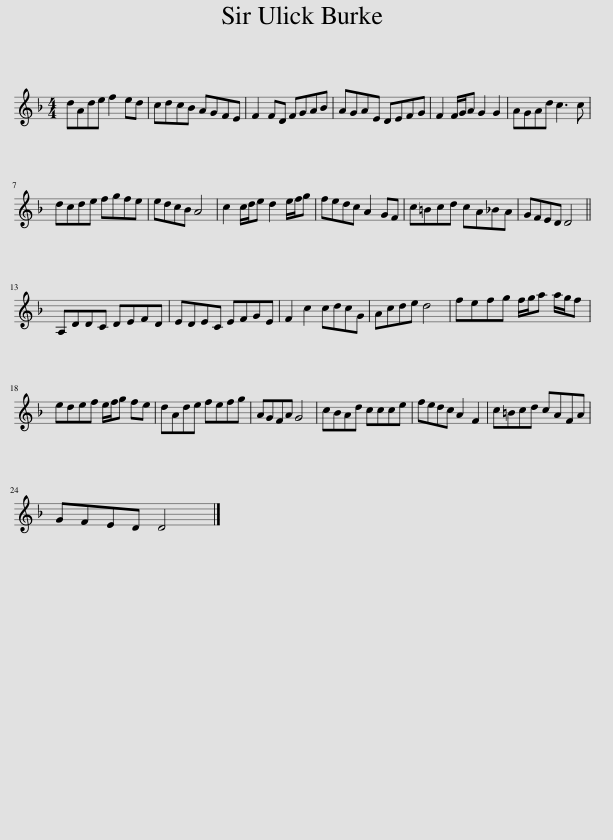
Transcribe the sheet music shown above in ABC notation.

X:1
L:1/8
M:4/4
I:linebreak $
K:Dmin
V:1 treble
V:1
 dAde f2 ed | cdcB AGFE | F2 FD FGAB | AGAE DEFG | F2 F/G/A G2 G2 | %5
 AGAd c3 c |$ dcde fgfe | edcB A4 | c2 c/d/e d2 e/f/g | fedc A2 GF | %10
 c=Bcd cA_BA | GFED D4 ||$ A,DDC DEFD | EDEC EFGE | F2 c2 cdcG | %15
 Acde d4 | fefg f/g/a a/g/f |$ edef e/f/g fe | dAde fefg | AGFA G4 | %20
 cBAd ccce | fedc A2 F2 | c=Bcd cAFA |$ GFED D4 |] %24
